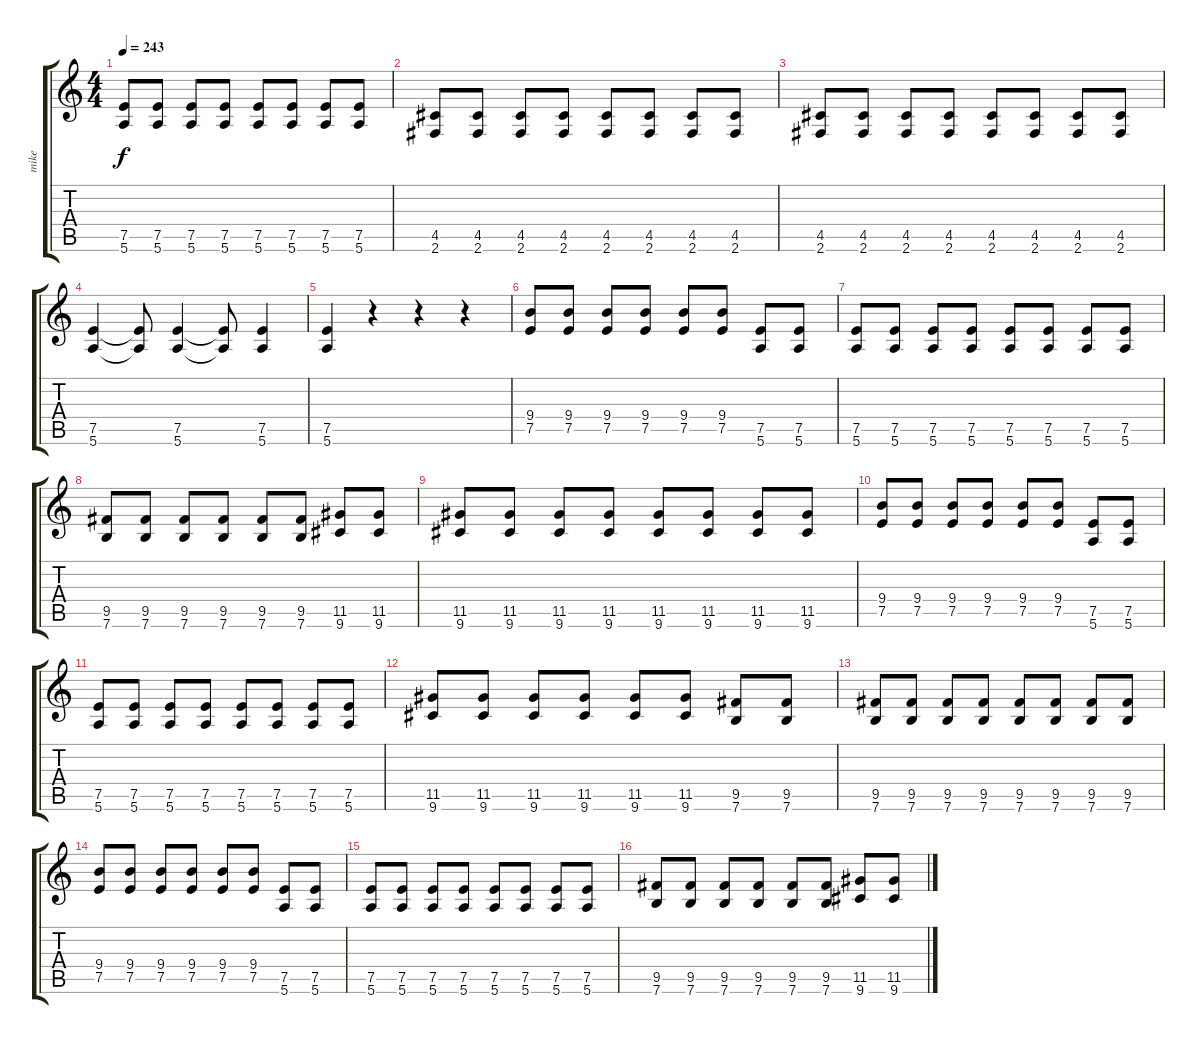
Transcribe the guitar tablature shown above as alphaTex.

\track ("mike" "mike") {instrument distortionguitar}
\staff {score tabs}
\tuning (E4 B3 G3 D3 A2 E2) {hide}
\ts (4 4)
\tempo 243
\clef g2
\ks c
(7.5 5.6).8{dy f} (7.5 5.6).8 (7.5 5.6).8 (7.5 5.6).8 (7.5 5.6).8 (7.5 5.6).8 (7.5 5.6).8 (7.5 5.6).8 |
(4.5 2.6).8{volume 16 instrument distortionguitar} (4.5 2.6).8 (4.5 2.6).8 (4.5 2.6).8 (4.5 2.6).8 (4.5 2.6).8 (4.5 2.6).8 (4.5 2.6).8 |
(4.5 2.6).8 (4.5 2.6).8 (4.5 2.6).8 (4.5 2.6).8 (4.5 2.6).8 (4.5 2.6).8 (4.5 2.6).8 (4.5 2.6).8 |
(7.5 5.6).4 (7.5{t} 5.6{t}).8 (7.5 5.6).4 (7.5{t} 5.6{t}).8 (7.5 5.6).4 |
(7.5 5.6).4 r.4 r.4 r.4 |
(9.4 7.5).8{volume 16 instrument distortionguitar} (9.4 7.5).8 (9.4 7.5).8 (9.4 7.5).8 (9.4 7.5).8 (9.4 7.5).8 (7.5 5.6).8 (7.5 5.6).8 |
(7.5 5.6).8 (7.5 5.6).8 (7.5 5.6).8 (7.5 5.6).8 (7.5 5.6).8 (7.5 5.6).8 (7.5 5.6).8 (7.5 5.6).8 |
(9.5 7.6).8 (9.5 7.6).8 (9.5 7.6).8 (9.5 7.6).8 (9.5 7.6).8 (9.5 7.6).8 (11.5 9.6).8 (11.5 9.6).8 |
(11.5 9.6).8 (11.5 9.6).8 (11.5 9.6).8 (11.5 9.6).8 (11.5 9.6).8 (11.5 9.6).8 (11.5 9.6).8 (11.5 9.6).8 |
(9.4 7.5).8 (9.4 7.5).8 (9.4 7.5).8 (9.4 7.5).8 (9.4 7.5).8 (9.4 7.5).8 (7.5 5.6).8 (7.5 5.6).8 |
(7.5 5.6).8 (7.5 5.6).8 (7.5 5.6).8 (7.5 5.6).8 (7.5 5.6).8 (7.5 5.6).8 (7.5 5.6).8 (7.5 5.6).8 |
(11.5 9.6).8 (11.5 9.6).8 (11.5 9.6).8 (11.5 9.6).8 (11.5 9.6).8 (11.5 9.6).8 (9.5 7.6).8 (9.5 7.6).8 |
(9.5 7.6).8 (9.5 7.6).8 (9.5 7.6).8 (9.5 7.6).8 (9.5 7.6).8 (9.5 7.6).8 (9.5 7.6).8 (9.5 7.6).8 |
(9.4 7.5).8{volume 16 instrument distortionguitar} (9.4 7.5).8 (9.4 7.5).8 (9.4 7.5).8 (9.4 7.5).8 (9.4 7.5).8 (7.5 5.6).8 (7.5 5.6).8 |
(7.5 5.6).8 (7.5 5.6).8 (7.5 5.6).8 (7.5 5.6).8 (7.5 5.6).8 (7.5 5.6).8 (7.5 5.6).8 (7.5 5.6).8 |
(9.5 7.6).8 (9.5 7.6).8 (9.5 7.6).8 (9.5 7.6).8 (9.5 7.6).8 (9.5 7.6).8 (11.5 9.6).8 (11.5 9.6).8
